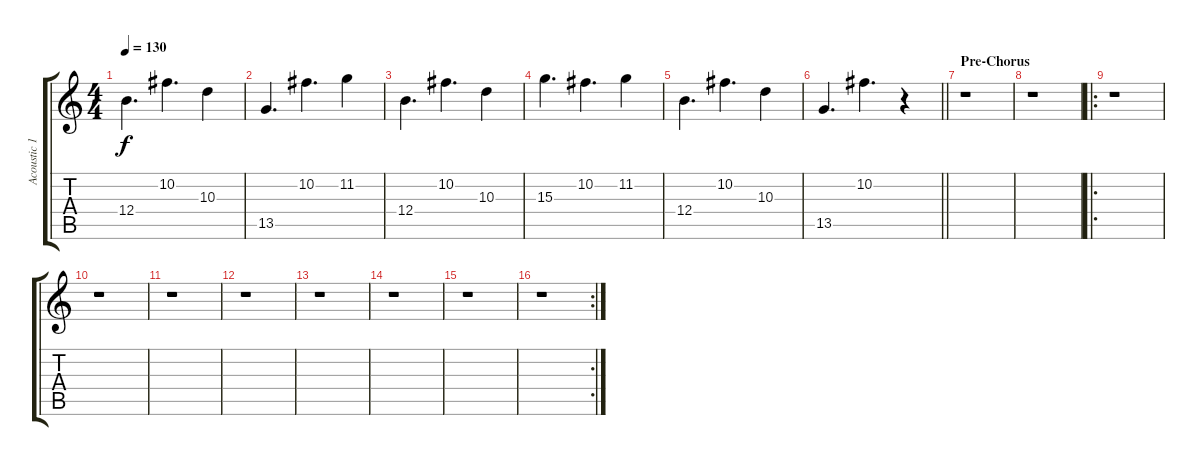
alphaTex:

\track ("Acoustic 1" "Acoustic 1") {instrument acousticguitarsteel}
\staff {score tabs}
\tuning (Db4 Ab3 E3 B2 Gb2 B1) {hide}
\ts (4 4)
\tempo 130
\clef g2
\ks c
12.4.4{d dy f} 10.2.4{d} 10.3.4 |
13.5.4{d} 10.2.4{d} 11.2.4 |
12.4.4{d} 10.2.4{d} 10.3.4 |
15.3.4{d} 10.2.4{d} 11.2.4 |
12.4.4{d} 10.2.4{d} 10.3.4 |
\barLineRight lightlight
13.5.4{d} 10.2.4{d} r.4 |
\section ("" "Pre-Chorus")
r.1 |
r.1 |
\ro
r.1 |
r.1 |
r.1 |
r.1 |
r.1 |
r.1 |
r.1 |
\rc 2
r.1
